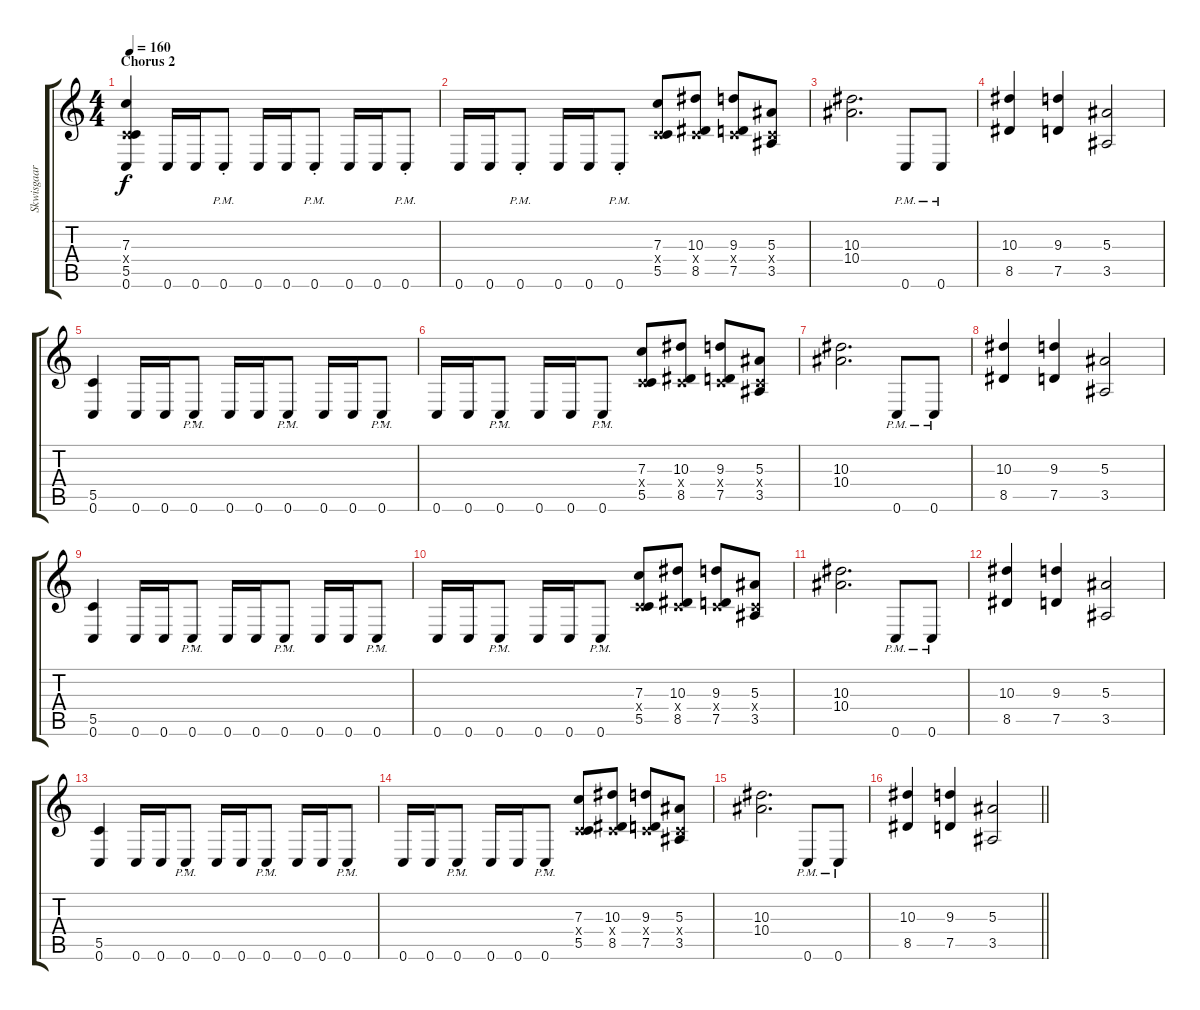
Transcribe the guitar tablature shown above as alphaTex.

\track ("Skwisgaar" "Skwisgaar") {instrument distortionguitar}
\staff {score tabs}
\tuning (D4 A3 F3 C3 G2 C2) {hide}
\ts (4 4)
\section ("" "Chorus 2")
\tempo 160
\clef g2
\ks c
(7.3 0.4{x} 5.5 0.6).4{dy f} 0.6.16 0.6.16 0.6{pm st}.8 0.6.16 0.6.16 0.6{pm st}.8 0.6.16 0.6.16 0.6{pm st}.8 |
0.6.16 0.6.16 0.6{pm st}.8 0.6.16 0.6.16 0.6{pm st}.8 (7.3 0.4{x} 5.5).8 (10.3 0.4{x} 8.5).8 (9.3 0.4{x} 7.5).8 (5.3 0.4{x} 3.5).8 |
(10.3 10.4).2{d} 0.6{pm}.8 0.6{pm}.8 |
(10.3 8.5).4 (9.3 7.5).4 (5.3 3.5).2 |
(5.5 0.6).4 0.6.16 0.6.16 0.6{pm st}.8 0.6.16 0.6.16 0.6{pm st}.8 0.6.16 0.6.16 0.6{pm st}.8 |
0.6.16 0.6.16 0.6{pm st}.8 0.6.16 0.6.16 0.6{pm st}.8 (7.3 0.4{x} 5.5).8 (10.3 0.4{x} 8.5).8 (9.3 0.4{x} 7.5).8 (5.3 0.4{x} 3.5).8 |
(10.3 10.4).2{d} 0.6{pm}.8 0.6{pm}.8 |
(10.3 8.5).4 (9.3 7.5).4 (5.3 3.5).2 |
(5.5 0.6).4 0.6.16 0.6.16 0.6{pm st}.8 0.6.16 0.6.16 0.6{pm st}.8 0.6.16 0.6.16 0.6{pm st}.8 |
0.6.16 0.6.16 0.6{pm st}.8 0.6.16 0.6.16 0.6{pm st}.8 (7.3 0.4{x} 5.5).8 (10.3 0.4{x} 8.5).8 (9.3 0.4{x} 7.5).8 (5.3 0.4{x} 3.5).8 |
(10.3 10.4).2{d} 0.6{pm}.8 0.6{pm}.8 |
(10.3 8.5).4 (9.3 7.5).4 (5.3 3.5).2 |
(5.5 0.6).4 0.6.16 0.6.16 0.6{pm st}.8 0.6.16 0.6.16 0.6{pm st}.8 0.6.16 0.6.16 0.6{pm st}.8 |
0.6.16 0.6.16 0.6{pm st}.8 0.6.16 0.6.16 0.6{pm st}.8 (7.3 0.4{x} 5.5).8 (10.3 0.4{x} 8.5).8 (9.3 0.4{x} 7.5).8 (5.3 0.4{x} 3.5).8 |
(10.3 10.4).2{d} 0.6{pm}.8 0.6{pm}.8 |
\barLineRight lightlight
(10.3 8.5).4 (9.3 7.5).4 (5.3 3.5).2
